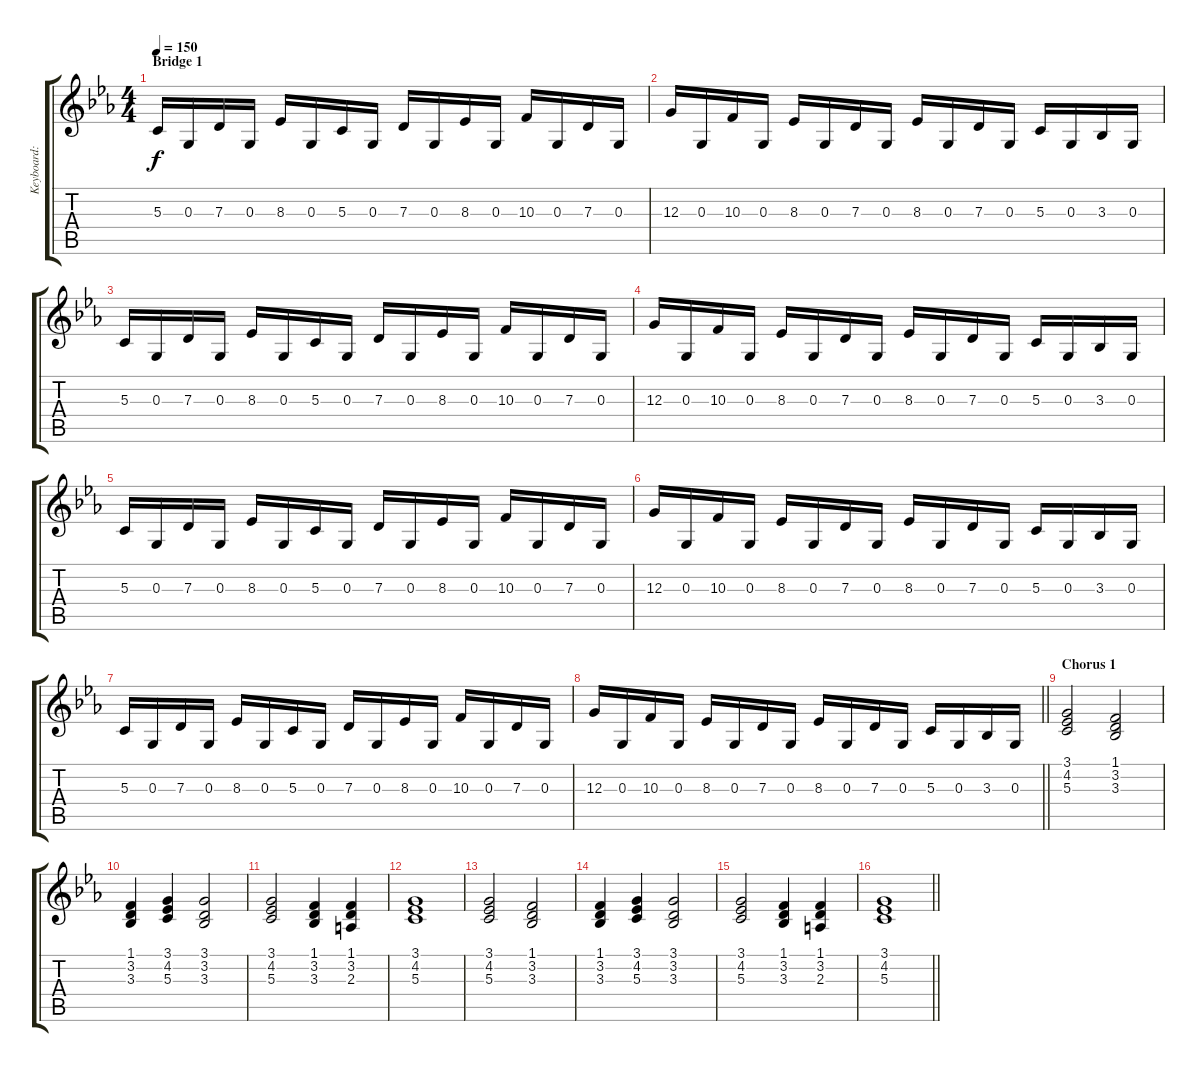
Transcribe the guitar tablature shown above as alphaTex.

\track ("Keyboard: Tommie Johansson" "Keyboard: ") {instrument stringensemble1}
\staff {score tabs}
\tuning (E4 B3 G3 D3 A2 E2) {hide}
\ts (4 4)
\section ("" "Bridge 1")
\tempo 150
\clef g2
\ks cminor
5.3.16{dy f} 0.3.16 7.3.16 0.3.16 8.3.16 0.3.16 5.3.16 0.3.16 7.3.16 0.3.16 8.3.16 0.3.16 10.3.16 0.3.16 7.3.16 0.3.16 |
12.3.16 0.3.16 10.3.16 0.3.16 8.3.16 0.3.16 7.3.16 0.3.16 8.3.16 0.3.16 7.3.16 0.3.16 5.3.16 0.3.16 3.3.16 0.3.16 |
5.3.16 0.3.16 7.3.16 0.3.16 8.3.16 0.3.16 5.3.16 0.3.16 7.3.16 0.3.16 8.3.16 0.3.16 10.3.16 0.3.16 7.3.16 0.3.16 |
12.3.16 0.3.16 10.3.16 0.3.16 8.3.16 0.3.16 7.3.16 0.3.16 8.3.16 0.3.16 7.3.16 0.3.16 5.3.16 0.3.16 3.3.16 0.3.16 |
5.3.16 0.3.16 7.3.16 0.3.16 8.3.16 0.3.16 5.3.16 0.3.16 7.3.16 0.3.16 8.3.16 0.3.16 10.3.16 0.3.16 7.3.16 0.3.16 |
12.3.16 0.3.16 10.3.16 0.3.16 8.3.16 0.3.16 7.3.16 0.3.16 8.3.16 0.3.16 7.3.16 0.3.16 5.3.16 0.3.16 3.3.16 0.3.16 |
5.3.16 0.3.16 7.3.16 0.3.16 8.3.16 0.3.16 5.3.16 0.3.16 7.3.16 0.3.16 8.3.16 0.3.16 10.3.16 0.3.16 7.3.16 0.3.16 |
\barLineRight lightlight
12.3.16 0.3.16 10.3.16 0.3.16 8.3.16 0.3.16 7.3.16 0.3.16 8.3.16 0.3.16 7.3.16 0.3.16 5.3.16 0.3.16 3.3.16 0.3.16 |
\section ("" "Chorus 1")
(3.1 4.2 5.3).2 (1.1 3.2 3.3).2 |
(1.1 3.2 3.3).4 (3.1 4.2 5.3).4 (3.1 3.2 3.3).2 |
(3.1 4.2 5.3).2 (1.1 3.2 3.3).4 (1.1 3.2 2.3).4 |
(3.1 4.2 5.3).1 |
(3.1 4.2 5.3).2 (1.1 3.2 3.3).2 |
(1.1 3.2 3.3).4 (3.1 4.2 5.3).4 (3.1 3.2 3.3).2 |
(3.1 4.2 5.3).2 (1.1 3.2 3.3).4 (1.1 3.2 2.3).4 |
\barLineRight lightlight
(3.1 4.2 5.3).1
